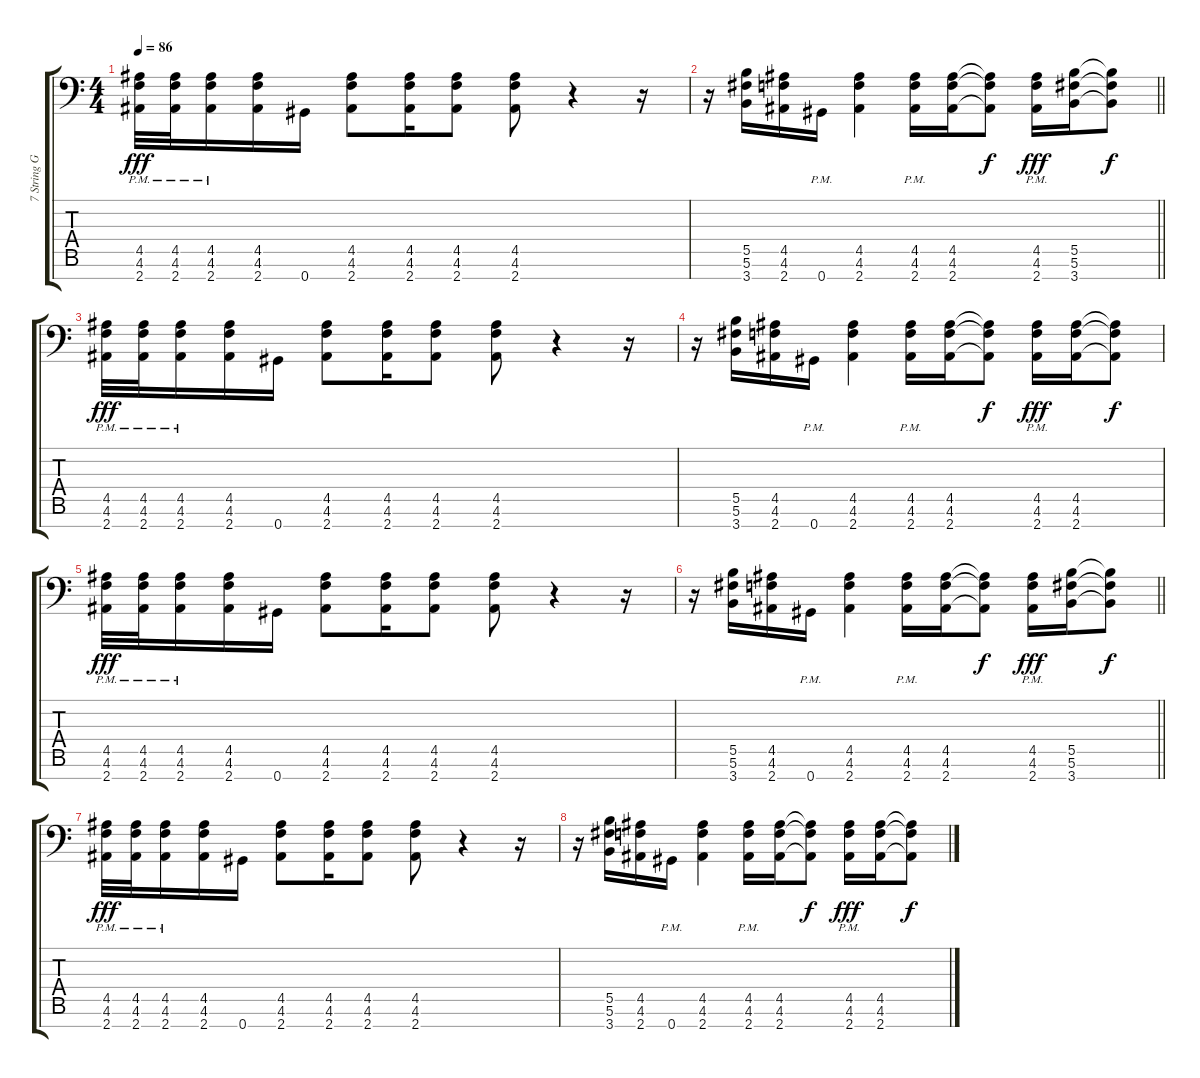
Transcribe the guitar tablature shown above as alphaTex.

\track ("7 String Gtr (G# C# F# B E G# C#)" "7 String G") {instrument distortionguitar}
\staff {score tabs}
\tuning (Db4 Ab3 E3 B2 Gb2 Db2 Ab1) {hide}
\ts (4 4)
\tempo 86
\clef f4
\ks c
(4.5{pm} 4.6{pm} 2.7{pm}).32{dy fff} (4.5{pm} 4.6{pm} 2.7{pm}).32 (4.5{pm} 4.6{pm} 2.7{pm}).16 (4.5 4.6 2.7).16 0.7.16 (4.5 4.6 2.7).8 (4.5 4.6 2.7).16 (4.5 4.6 2.7).8 (4.5 4.6 2.7).8 r.4 r.16 |
\barLineRight lightlight
r.16 (5.5 5.6 3.7).16 (4.5 4.6 2.7).16 0.7{pm}.16 (4.5 4.6 2.7).4 (4.5 4.6 2.7{pm}).16 (4.5 4.6 2.7).16 (4.5{t} 4.6{t} 2.7{t}).8{dy f} (4.5{pm} 4.6{pm} 2.7{pm}).16{dy fff} (5.5 5.6 3.7).16 (5.5{t} 5.6{t} 3.7{t}).8{dy f} |
(4.5{pm} 4.6{pm} 2.7{pm}).32{dy fff} (4.5{pm} 4.6{pm} 2.7{pm}).32 (4.5{pm} 4.6{pm} 2.7{pm}).16 (4.5 4.6 2.7).16 0.7.16 (4.5 4.6 2.7).8 (4.5 4.6 2.7).16 (4.5 4.6 2.7).8 (4.5 4.6 2.7).8 r.4 r.16 |
r.16 (5.5 5.6 3.7).16 (4.5 4.6 2.7).16 0.7{pm}.16 (4.5 4.6 2.7).4 (4.5{pm} 4.6{pm} 2.7{pm}).16 (4.5 4.6 2.7).16 (4.5{t} 4.6{t} 2.7{t}).8{dy f} (4.5{pm} 4.6{pm} 2.7{pm}).16{dy fff} (4.5 4.6 2.7).16 (4.5{t} 4.6{t} 2.7{t}).8{dy f} |
(4.5{pm} 4.6{pm} 2.7{pm}).32{dy fff} (4.5{pm} 4.6{pm} 2.7{pm}).32 (4.5{pm} 4.6{pm} 2.7{pm}).16 (4.5 4.6 2.7).16 0.7.16 (4.5 4.6 2.7).8 (4.5 4.6 2.7).16 (4.5 4.6 2.7).8 (4.5 4.6 2.7).8 r.4 r.16 |
\barLineRight lightlight
r.16 (5.5 5.6 3.7).16 (4.5 4.6 2.7).16 0.7{pm}.16 (4.5 4.6 2.7).4 (4.5 4.6 2.7{pm}).16 (4.5 4.6 2.7).16 (4.5{t} 4.6{t} 2.7{t}).8{dy f} (4.5{pm} 4.6{pm} 2.7{pm}).16{dy fff} (5.5 5.6 3.7).16 (5.5{t} 5.6{t} 3.7{t}).8{dy f} |
(4.5{pm} 4.6{pm} 2.7{pm}).32{dy fff volume 0} (4.5{pm} 4.6{pm} 2.7{pm}).32 (4.5{pm} 4.6{pm} 2.7{pm}).16 (4.5 4.6 2.7).16 0.7.16 (4.5 4.6 2.7).8 (4.5 4.6 2.7).16 (4.5 4.6 2.7).8 (4.5 4.6 2.7).8 r.4 r.16 |
r.16 (5.5 5.6 3.7).16 (4.5 4.6 2.7).16 0.7{pm}.16 (4.5 4.6 2.7).4 (4.5{pm} 4.6{pm} 2.7{pm}).16 (4.5 4.6 2.7).16 (4.5{t} 4.6{t} 2.7{t}).8{dy f} (4.5{pm} 4.6{pm} 2.7{pm}).16{dy fff} (4.5 4.6 2.7).16 (4.5{t} 4.6{t} 2.7{t}).8{dy f}
